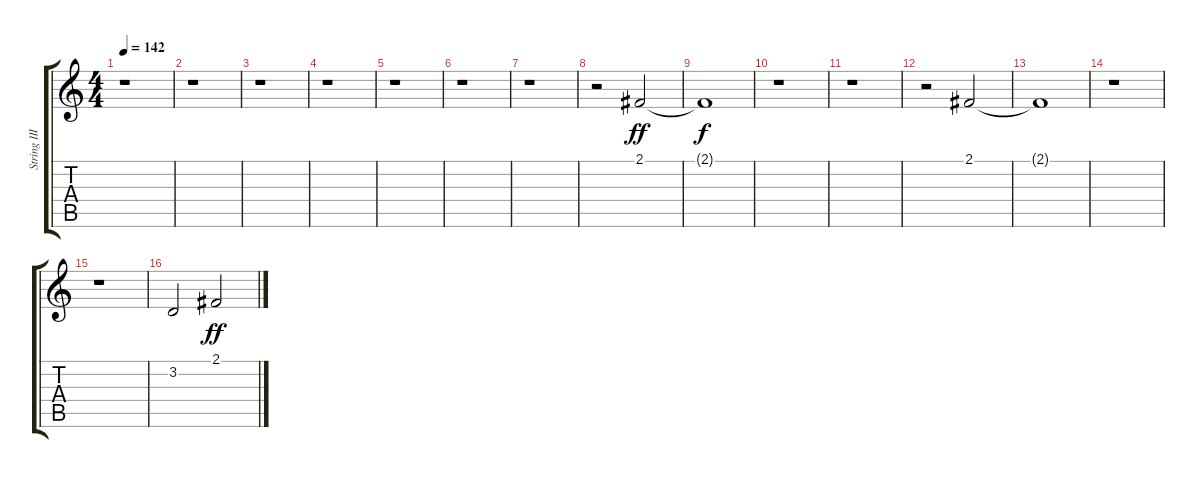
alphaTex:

\track ("String III" "String III") {instrument synthvoice}
\staff {score tabs}
\tuning (E4 B3 G3 D3 A2 E2) {hide}
\ts (4 4)
\tempo 142
\clef g2
\ks c
r.1{dy f} |
r.1 |
r.1 |
r.1 |
r.1 |
r.1 |
r.1 |
r.2 2.1.2{dy ff} |
2.1{t}.1{dy f} |
r.1 |
r.1 |
r.2 2.1.2 |
2.1{t}.1 |
r.1 |
r.1 |
3.2.2 2.1.2{dy ff}
